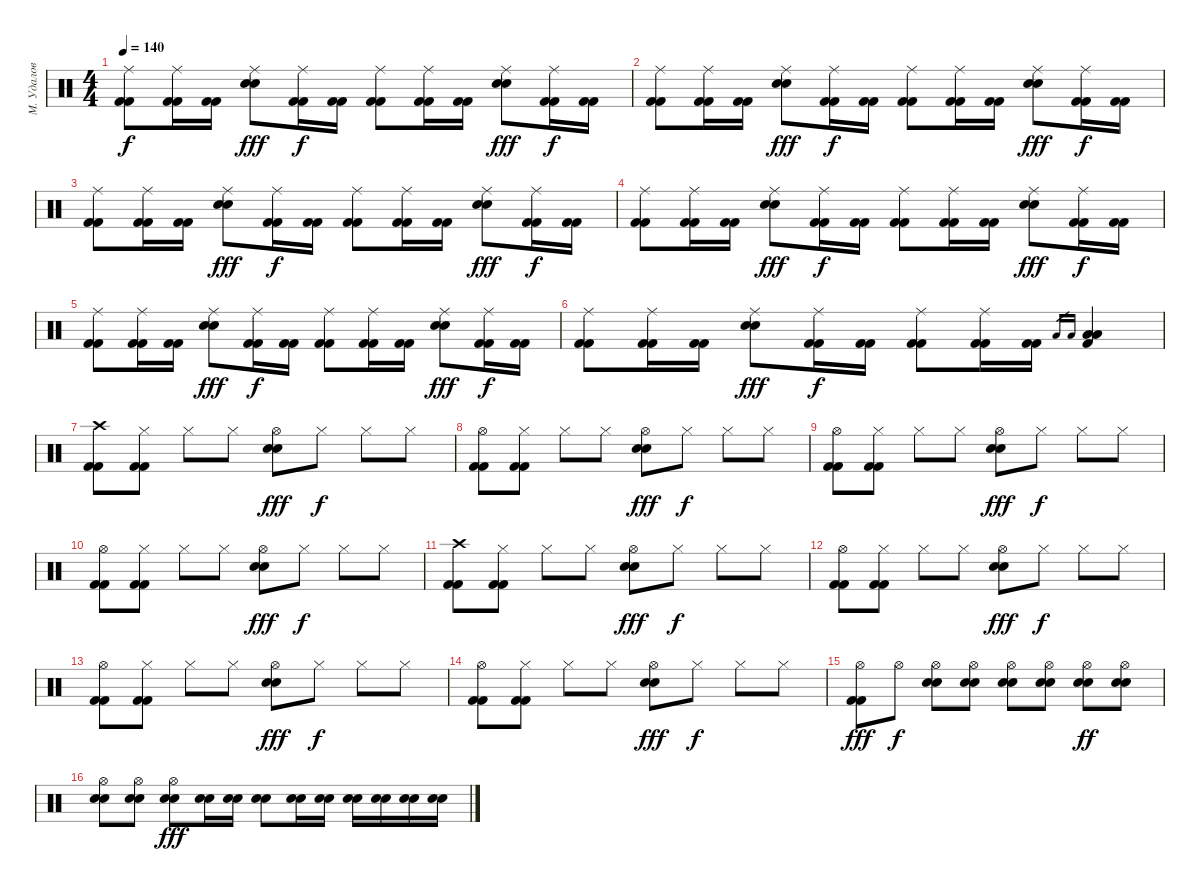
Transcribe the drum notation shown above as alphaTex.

\track ("М. Удалов" "М. Удалов") {instrument percussion}
\staff {score}
\articulation defaults
\ts (4 4)
\tempo 140
\clef neutral
\ks c
("Ride (middle)" "Kick (hit) 2" "Kick (hit) 2").8{dy f} ("Ride (middle)" "Kick (hit) 2" "Kick (hit) 2").16 ("Kick (hit) 2" "Kick (hit) 2").16 ("Ride (middle)" "Electric Snare (hit)" "Electric Snare (hit)").8{dy fff} ("Ride (middle)" "Kick (hit) 2" "Kick (hit) 2").16{dy f} ("Kick (hit) 2" "Kick (hit) 2").16 ("Ride (middle)" "Kick (hit) 2" "Kick (hit) 2").8 ("Ride (middle)" "Kick (hit) 2" "Kick (hit) 2").16 ("Kick (hit) 2" "Kick (hit) 2").16 ("Ride (middle)" "Electric Snare (hit)" "Electric Snare (hit)").8{dy fff} ("Ride (middle)" "Kick (hit) 2" "Kick (hit) 2").16{dy f} ("Kick (hit) 2" "Kick (hit) 2").16 |
("Ride (middle)" "Kick (hit) 2" "Kick (hit) 2").8 ("Ride (middle)" "Kick (hit) 2" "Kick (hit) 2").16 ("Kick (hit) 2" "Kick (hit) 2").16 ("Ride (middle)" "Electric Snare (hit)" "Electric Snare (hit)").8{dy fff} ("Ride (middle)" "Kick (hit) 2" "Kick (hit) 2").16{dy f} ("Kick (hit) 2" "Kick (hit) 2").16 ("Ride (middle)" "Kick (hit) 2" "Kick (hit) 2").8 ("Ride (middle)" "Kick (hit) 2" "Kick (hit) 2").16 ("Kick (hit) 2" "Kick (hit) 2").16 ("Ride (middle)" "Electric Snare (hit)" "Electric Snare (hit)").8{dy fff} ("Ride (middle)" "Kick (hit) 2" "Kick (hit) 2").16{dy f} ("Kick (hit) 2" "Kick (hit) 2").16 |
("Ride (middle)" "Kick (hit) 2" "Kick (hit) 2").8 ("Ride (middle)" "Kick (hit) 2" "Kick (hit) 2").16 ("Kick (hit) 2" "Kick (hit) 2").16 ("Ride (middle)" "Electric Snare (hit)" "Electric Snare (hit)").8{dy fff} ("Ride (middle)" "Kick (hit) 2" "Kick (hit) 2").16{dy f} ("Kick (hit) 2" "Kick (hit) 2").16 ("Ride (middle)" "Kick (hit) 2" "Kick (hit) 2").8 ("Ride (middle)" "Kick (hit) 2" "Kick (hit) 2").16 ("Kick (hit) 2" "Kick (hit) 2").16 ("Ride (middle)" "Electric Snare (hit)" "Electric Snare (hit)").8{dy fff} ("Ride (middle)" "Kick (hit) 2" "Kick (hit) 2").16{dy f} ("Kick (hit) 2" "Kick (hit) 2").16 |
("Ride (middle)" "Kick (hit) 2" "Kick (hit) 2").8 ("Ride (middle)" "Kick (hit) 2" "Kick (hit) 2").16 ("Kick (hit) 2" "Kick (hit) 2").16 ("Ride (middle)" "Electric Snare (hit)" "Electric Snare (hit)").8{dy fff} ("Ride (middle)" "Kick (hit) 2" "Kick (hit) 2").16{dy f} ("Kick (hit) 2" "Kick (hit) 2").16 ("Ride (middle)" "Kick (hit) 2" "Kick (hit) 2").8 ("Ride (middle)" "Kick (hit) 2" "Kick (hit) 2").16 ("Kick (hit) 2" "Kick (hit) 2").16 ("Ride (middle)" "Electric Snare (hit)" "Electric Snare (hit)").8{dy fff} ("Ride (middle)" "Kick (hit) 2" "Kick (hit) 2").16{dy f} ("Kick (hit) 2" "Kick (hit) 2").16 |
("Ride (middle)" "Kick (hit) 2" "Kick (hit) 2").8 ("Ride (middle)" "Kick (hit) 2" "Kick (hit) 2").16 ("Kick (hit) 2" "Kick (hit) 2").16 ("Ride (middle)" "Electric Snare (hit)" "Electric Snare (hit)").8{dy fff} ("Ride (middle)" "Kick (hit) 2" "Kick (hit) 2").16{dy f} ("Kick (hit) 2" "Kick (hit) 2").16 ("Ride (middle)" "Kick (hit) 2" "Kick (hit) 2").8 ("Ride (middle)" "Kick (hit) 2" "Kick (hit) 2").16 ("Kick (hit) 2" "Kick (hit) 2").16 ("Ride (middle)" "Electric Snare (hit)" "Electric Snare (hit)").8{dy fff} ("Ride (middle)" "Kick (hit) 2" "Kick (hit) 2").16{dy f} ("Kick (hit) 2" "Kick (hit) 2").16 |
("Ride (middle)" "Kick (hit) 2" "Kick (hit) 2").8 ("Ride (middle)" "Kick (hit) 2" "Kick (hit) 2").16 ("Kick (hit) 2" "Kick (hit) 2").16 ("Ride (middle)" "Electric Snare (hit)" "Electric Snare (hit)").8{dy fff} ("Ride (middle)" "Kick (hit) 2" "Kick (hit) 2").16{dy f} ("Kick (hit) 2" "Kick (hit) 2").16 ("Ride (middle)" "Kick (hit) 2" "Kick (hit) 2").8 ("Ride (middle)" "Kick (hit) 2" "Kick (hit) 2").16 ("Kick (hit) 2" "Kick (hit) 2").16 "Low Tom (hit)".16{gr} "Low Tom (hit)".16{gr} ("Low Tom (hit)" "Low Tom (hit)" "Kick (hit) 2").4 |
("Crash high (hit)" "Kick (hit) 2" "Kick (hit) 2").8 ("Hi-Hat (closed)" "Kick (hit) 2" "Kick (hit) 2").8 "Hi-Hat (closed)".8 "Hi-Hat (closed)".8 ("Hi-Hat (open)" "Electric Snare (hit)" "Electric Snare (hit)").8{dy fff} "Hi-Hat (closed)".8{dy f} "Hi-Hat (closed)".8 "Hi-Hat (closed)".8 |
("Hi-Hat (open)" "Kick (hit) 2" "Kick (hit) 2").8 ("Hi-Hat (closed)" "Kick (hit) 2" "Kick (hit) 2").8 "Hi-Hat (closed)".8 "Hi-Hat (closed)".8 ("Hi-Hat (open)" "Electric Snare (hit)" "Electric Snare (hit)").8{dy fff} "Hi-Hat (closed)".8{dy f} "Hi-Hat (closed)".8 "Hi-Hat (closed)".8 |
("Hi-Hat (open)" "Kick (hit) 2" "Kick (hit) 2").8 ("Hi-Hat (closed)" "Kick (hit) 2" "Kick (hit) 2").8 "Hi-Hat (closed)".8 "Hi-Hat (closed)".8 ("Hi-Hat (open)" "Electric Snare (hit)" "Electric Snare (hit)").8{dy fff} "Hi-Hat (closed)".8{dy f} "Hi-Hat (closed)".8 "Hi-Hat (closed)".8 |
("Hi-Hat (open)" "Kick (hit) 2" "Kick (hit) 2").8 ("Hi-Hat (closed)" "Kick (hit) 2" "Kick (hit) 2").8 "Hi-Hat (closed)".8 "Hi-Hat (closed)".8 ("Hi-Hat (open)" "Electric Snare (hit)" "Electric Snare (hit)").8{dy fff} "Hi-Hat (closed)".8{dy f} "Hi-Hat (closed)".8 "Hi-Hat (closed)".8 |
("Crash high (hit)" "Kick (hit) 2" "Kick (hit) 2").8 ("Hi-Hat (closed)" "Kick (hit) 2" "Kick (hit) 2").8 "Hi-Hat (closed)".8 "Hi-Hat (closed)".8 ("Hi-Hat (open)" "Electric Snare (hit)" "Electric Snare (hit)").8{dy fff} "Hi-Hat (closed)".8{dy f} "Hi-Hat (closed)".8 "Hi-Hat (closed)".8 |
("Hi-Hat (open)" "Kick (hit) 2" "Kick (hit) 2").8 ("Hi-Hat (closed)" "Kick (hit) 2" "Kick (hit) 2").8 "Hi-Hat (closed)".8 "Hi-Hat (closed)".8 ("Hi-Hat (open)" "Electric Snare (hit)" "Electric Snare (hit)").8{dy fff} "Hi-Hat (closed)".8{dy f} "Hi-Hat (closed)".8 "Hi-Hat (closed)".8 |
("Hi-Hat (open)" "Kick (hit) 2" "Kick (hit) 2").8 ("Hi-Hat (closed)" "Kick (hit) 2" "Kick (hit) 2").8 "Hi-Hat (closed)".8 "Hi-Hat (closed)".8 ("Hi-Hat (open)" "Electric Snare (hit)" "Electric Snare (hit)").8{dy fff} "Hi-Hat (closed)".8{dy f} "Hi-Hat (closed)".8 "Hi-Hat (closed)".8 |
("Hi-Hat (open)" "Kick (hit) 2" "Kick (hit) 2").8 ("Hi-Hat (closed)" "Kick (hit) 2" "Kick (hit) 2").8 "Hi-Hat (closed)".8 "Hi-Hat (closed)".8 ("Hi-Hat (open)" "Electric Snare (hit)" "Electric Snare (hit)").8{dy fff} "Hi-Hat (closed)".8{dy f} "Hi-Hat (closed)".8 "Hi-Hat (closed)".8 |
("Hi-Hat (open)" "Kick (hit) 2" "Kick (hit) 2").8{dy fff} "Hi-Hat (open)".8{dy f} ("Hi-Hat (open)" "Electric Snare (hit)" "Electric Snare (hit)").8 ("Hi-Hat (open)" "Electric Snare (hit)" "Electric Snare (hit)").8 ("Hi-Hat (open)" "Electric Snare (hit)" "Electric Snare (hit)").8 ("Hi-Hat (open)" "Electric Snare (hit)" "Electric Snare (hit)").8 ("Hi-Hat (open)" "Electric Snare (hit)" "Electric Snare (hit)").8{dy ff} ("Hi-Hat (open)" "Electric Snare (hit)" "Electric Snare (hit)").8 |
("Hi-Hat (open)" "Electric Snare (hit)" "Electric Snare (hit)").8 ("Hi-Hat (open)" "Electric Snare (hit)" "Electric Snare (hit)").8 ("Hi-Hat (open)" "Electric Snare (hit)" "Electric Snare (hit)").8{dy fff} ("Electric Snare (hit)" "Electric Snare (hit)").16 ("Electric Snare (hit)" "Electric Snare (hit)").16 ("Electric Snare (hit)" "Electric Snare (hit)").8 ("Electric Snare (hit)" "Electric Snare (hit)").16 ("Electric Snare (hit)" "Electric Snare (hit)").16 ("Electric Snare (hit)" "Electric Snare (hit)").16 ("Electric Snare (hit)" "Electric Snare (hit)").16 ("Electric Snare (hit)" "Electric Snare (hit)").16 ("Electric Snare (hit)" "Electric Snare (hit)").16
